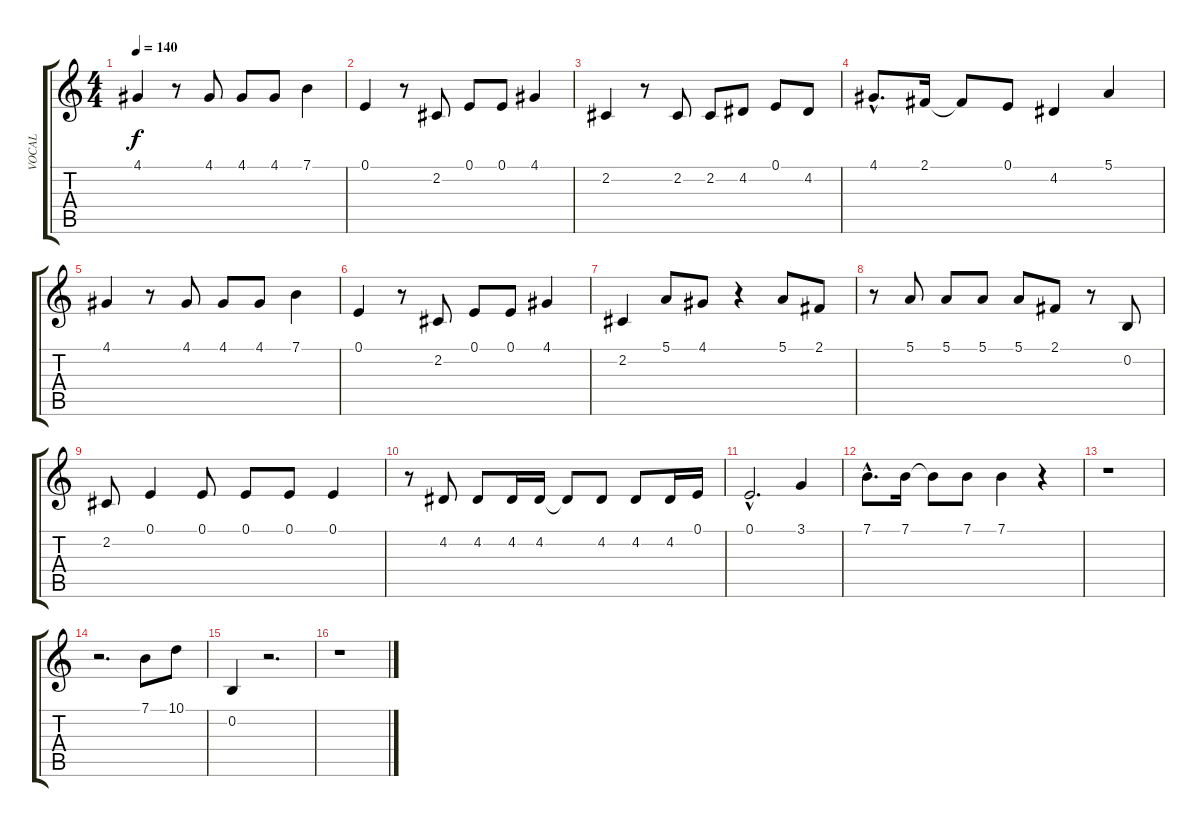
\track ("VOCAL" "VOCAL") {instrument electricgrandpiano}
\staff {score tabs}
\tuning (E4 B3 G3 D3 A2 E2) {hide}
\ts (4 4)
\tempo 140
\clef g2
\ks c
4.1.4{dy f} r.8 4.1.8 4.1.8 4.1.8 7.1.4 |
0.1.4 r.8 2.2.8 0.1.8 0.1.8 4.1.4 |
2.2.4 r.8 2.2.8 2.2.8 4.2.8 0.1.8 4.2.8 |
4.1{hac}.8{d} 2.1.16 2.1{t}.8 0.1.8 4.2.4 5.1.4 |
4.1.4 r.8 4.1.8 4.1.8 4.1.8 7.1.4 |
0.1.4 r.8 2.2.8 0.1.8 0.1.8 4.1.4 |
2.2.4 5.1.8 4.1.8 r.4 5.1.8 2.1.8 |
r.8 5.1.8 5.1.8 5.1.8 5.1.8 2.1.8 r.8 0.2.8 |
2.2.8 0.1.4 0.1.8 0.1.8 0.1.8 0.1.4 |
r.8 4.2.8 4.2.8 4.2.16 4.2.16 4.2{t}.8 4.2.8 4.2.8 4.2.16 0.1.16 |
0.1{hac}.2{d} 3.1.4 |
7.1{hac}.8{d} 7.1.16 7.1{t}.8 7.1.8 7.1.4 r.4 |
r.1 |
r.2{d} 7.1.8 10.1.8 |
0.2.4 r.2{d} |
r.1
